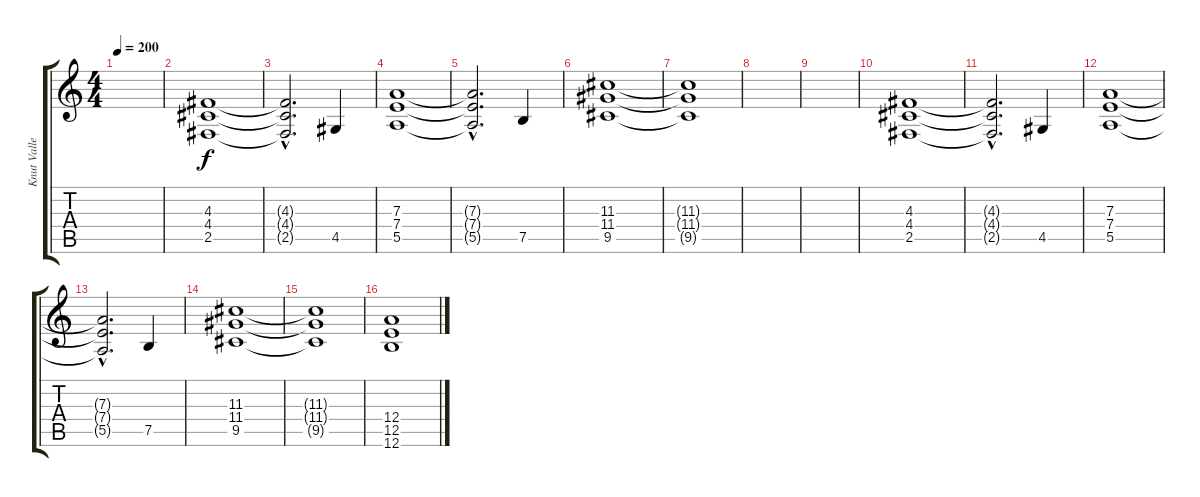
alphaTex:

\track ("Knut Valle" "Knut Valle") {instrument distortionguitar}
\staff {score tabs}
\tuning (B3 Gb3 D3 A2 E2 B1) {hide}
\ts (4 4)
\tempo 200
\clef g2
\ks c
|
(4.3 4.4 2.5).1 |
(4.3{hac t} 4.4{hac t} 2.5{hac t}).2{d} 4.5.4 |
(7.3 7.4 5.5).1 |
(7.3{hac t} 7.4{hac t} 5.5{hac t}).2{d} 7.5.4 |
(11.3 11.4 9.5).1 |
(11.3{t} 11.4{t} 9.5{t}).1 |
|
|
(4.3 4.4 2.5).1 |
(4.3{hac t} 4.4{hac t} 2.5{hac t}).2{d} 4.5.4 |
(7.3 7.4 5.5).1 |
(7.3{hac t} 7.4{hac t} 5.5{hac t}).2{d} 7.5.4 |
(11.3 11.4 9.5).1 |
(11.3{t} 11.4{t} 9.5{t}).1 |
(12.4{sl} 12.5{sl} 12.6{sl}).1
